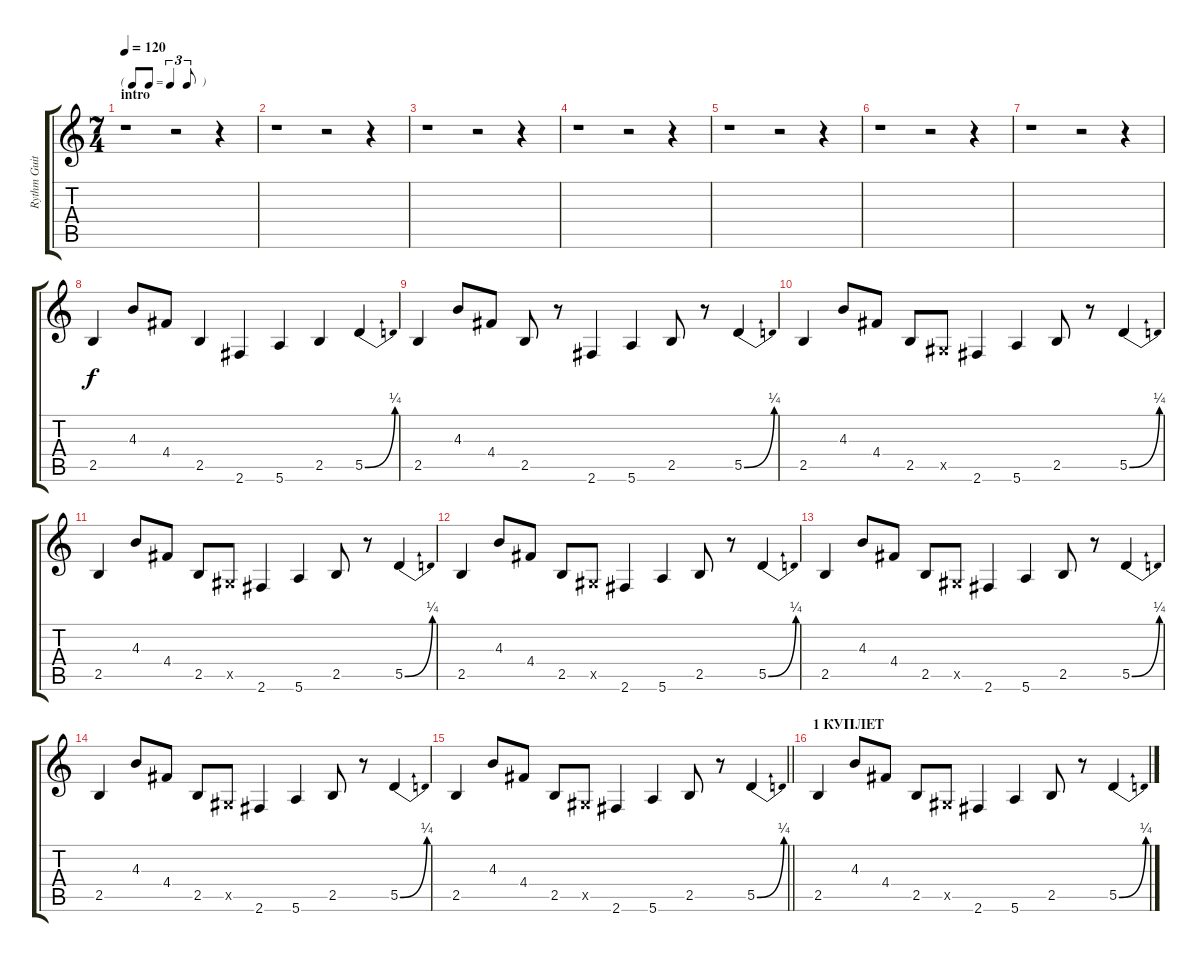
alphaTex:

\track ("Rythm Guitar (Gilmour)" "Rythm Guit") {instrument electricguitarclean}
\staff {score tabs}
\tuning (E4 B3 G3 D3 A2 E2) {hide}
\ts (7 4)
\tf triplet8th
\section ("" "intro")
\tempo 120
\clef g2
\ks c
r.1{dy f instrument electricguitarclean} r.2 r.4 |
r.1 r.2 r.4 |
r.1 r.2 r.4 |
r.1 r.2 r.4 |
r.1 r.2 r.4 |
r.1 r.2 r.4 |
r.1 r.2 r.4 |
2.5.4 4.3.8 4.4.8 2.5.4 2.6.4 5.6.4 2.5.4 5.5{be (bend 0 0 60 1)}.4 |
2.5.4 4.3.8 4.4.8 2.5.8 r.8 2.6.4 5.6.4 2.5.8 r.8 5.5{be (bend 0 0 60 1)}.4 |
2.5.4 4.3.8 4.4.8 2.5.8 -1.5{x}.8 2.6.4 5.6.4 2.5.8 r.8 5.5{be (bend 0 0 60 1)}.4 |
2.5.4 4.3.8 4.4.8 2.5.8 -1.5{x}.8 2.6.4 5.6.4 2.5.8 r.8 5.5{be (bend 0 0 60 1)}.4 |
2.5.4 4.3.8 4.4.8 2.5.8 -1.5{x}.8 2.6.4 5.6.4 2.5.8 r.8 5.5{be (bend 0 0 60 1)}.4 |
2.5.4 4.3.8 4.4.8 2.5.8 -1.5{x}.8 2.6.4 5.6.4 2.5.8 r.8 5.5{be (bend 0 0 60 1)}.4 |
2.5.4 4.3.8 4.4.8 2.5.8 -1.5{x}.8 2.6.4 5.6.4 2.5.8 r.8 5.5{be (bend 0 0 60 1)}.4 |
\barLineRight lightlight
2.5.4 4.3.8 4.4.8 2.5.8 -1.5{x}.8 2.6.4 5.6.4 2.5.8 r.8 5.5{be (bend 0 0 60 1)}.4 |
\section ("" "1 КУПЛЕТ")
2.5.4 4.3.8 4.4.8 2.5.8 -1.5{x}.8 2.6.4 5.6.4 2.5.8 r.8 5.5{be (bend 0 0 60 1)}.4
